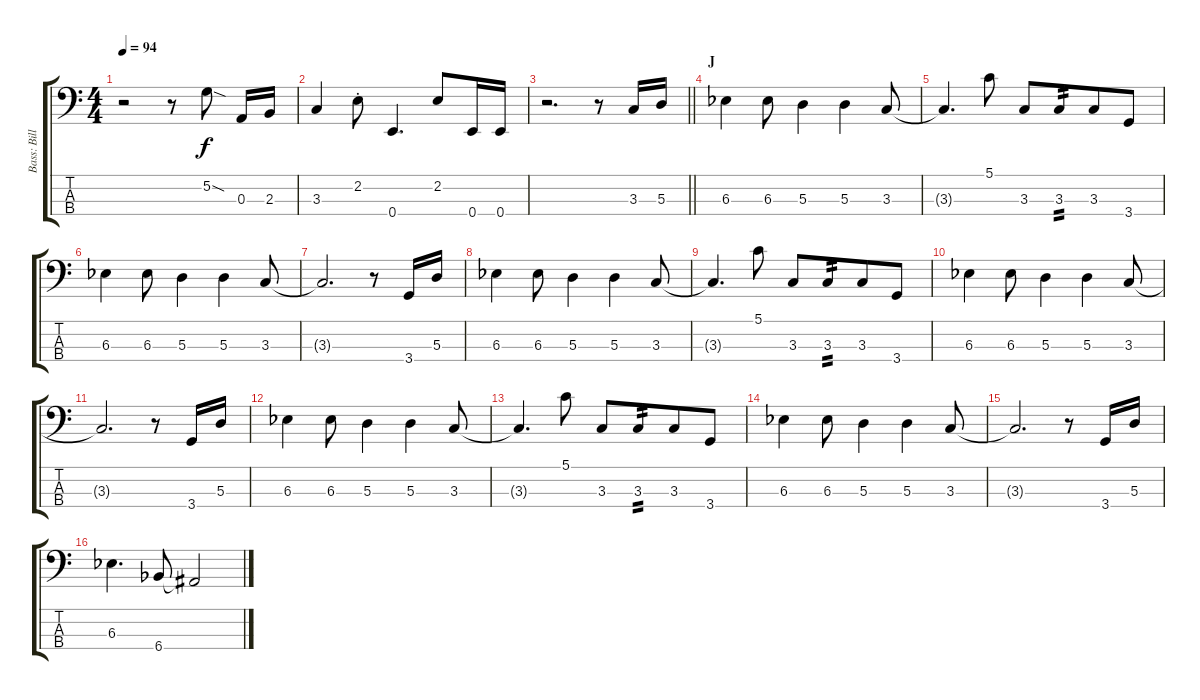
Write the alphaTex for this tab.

\track ("Bass: Billy" "Bass: Bill") {instrument electricbassfinger}
\staff {score tabs}
\tuning (G2 D2 A1 E1) {hide}
\ts (4 4)
\tempo 94
\clef f4
\ks c
r.2{dy f} r.8 5.2{sod}.8 0.3.16 2.3.16 |
3.3.4 2.2{st}.8 0.4.4{d} 2.2.8 0.4.16 0.4.16 |
\barLineRight lightlight
r.2{d} r.8 3.3.16 5.3.16 |
\section ("" "J")
6.3{acc b}.4 6.3{acc b}.8 5.3.4 5.3.4 3.3.8 |
3.3{t}.4{d} 5.1.8 3.3.8 3.3.8{tp 2 beam merge} 3.3.8 3.4.8 |
6.3{acc b}.4 6.3{acc b}.8 5.3.4 5.3.4 3.3.8 |
3.3{t}.2{d} r.8 3.4.16 5.3.16 |
6.3{acc b}.4 6.3{acc b}.8 5.3.4 5.3.4 3.3.8 |
3.3{t}.4{d} 5.1.8 3.3.8 3.3.8{tp 2 beam merge} 3.3.8 3.4.8 |
6.3{acc b}.4 6.3{acc b}.8 5.3.4 5.3.4 3.3.8 |
3.3{t}.2{d} r.8 3.4.16 5.3.16 |
6.3{acc b}.4 6.3{acc b}.8 5.3.4 5.3.4 3.3.8 |
3.3{t}.4{d} 5.1.8 3.3.8 3.3.8{tp 2 beam merge} 3.3.8 3.4.8 |
6.3{acc b}.4 6.3{acc b}.8 5.3.4 5.3.4 3.3.8 |
3.3{t}.2{d} r.8 3.4.16 5.3.16 |
6.3{acc b}.4{d} 6.4{acc b}.8 6.4{t}.2
